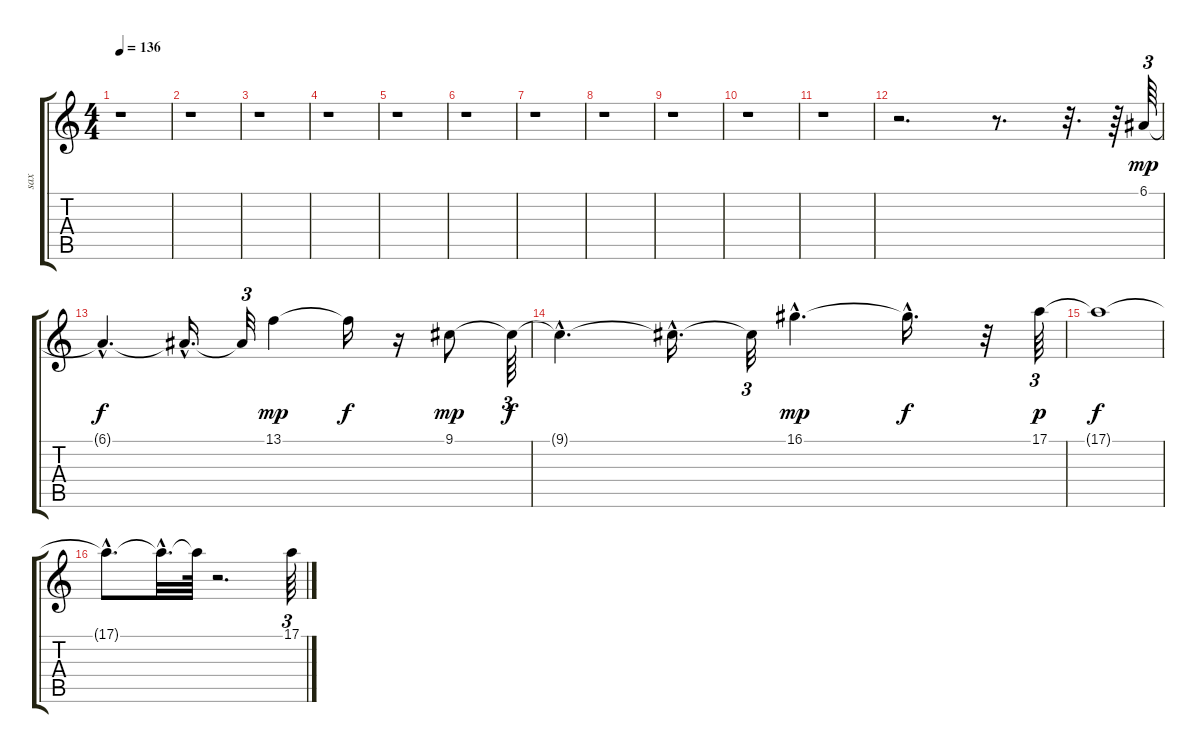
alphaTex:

\track ("sax     " "sax     ") {instrument sopranosax}
\staff {score tabs}
\tuning (E4 B3 G3 D3 A2 E2) {hide}
\ts (4 4)
\tempo 136
\clef g2
\ks c
r.1{dy mf} |
r.1 |
r.1 |
r.1 |
r.1 |
r.1 |
r.1 |
r.1 |
r.1 |
r.1 |
r.1 |
r.2{d} r.8{d} r.32{d} r.64 6.1.64{tu (3 2) dy mp} |
6.1{hac t}.4{d dy f} 6.1{hac t}.16{d} 6.1{t}.32{tu (3 2)} 13.1.4{dy mp} 13.1{t}.16{dy f} r.16 9.1.8{dy mp} 9.1{t}.64{tu (3 2) dy f} |
9.1{hac t}.4{d} 9.1{hac t}.16{d} 9.1{t}.32{tu (3 2)} 16.1{hac}.4{d dy mp} 16.1{hac t}.16{d dy f} r.32 17.1.64{tu (3 2) dy p} |
17.1{t}.1{dy f} |
17.1{hac t}.8{d} 17.1{hac t}.32{d} 17.1{t}.64 r.2{d} 17.1.64{tu (3 2) volume 14}
